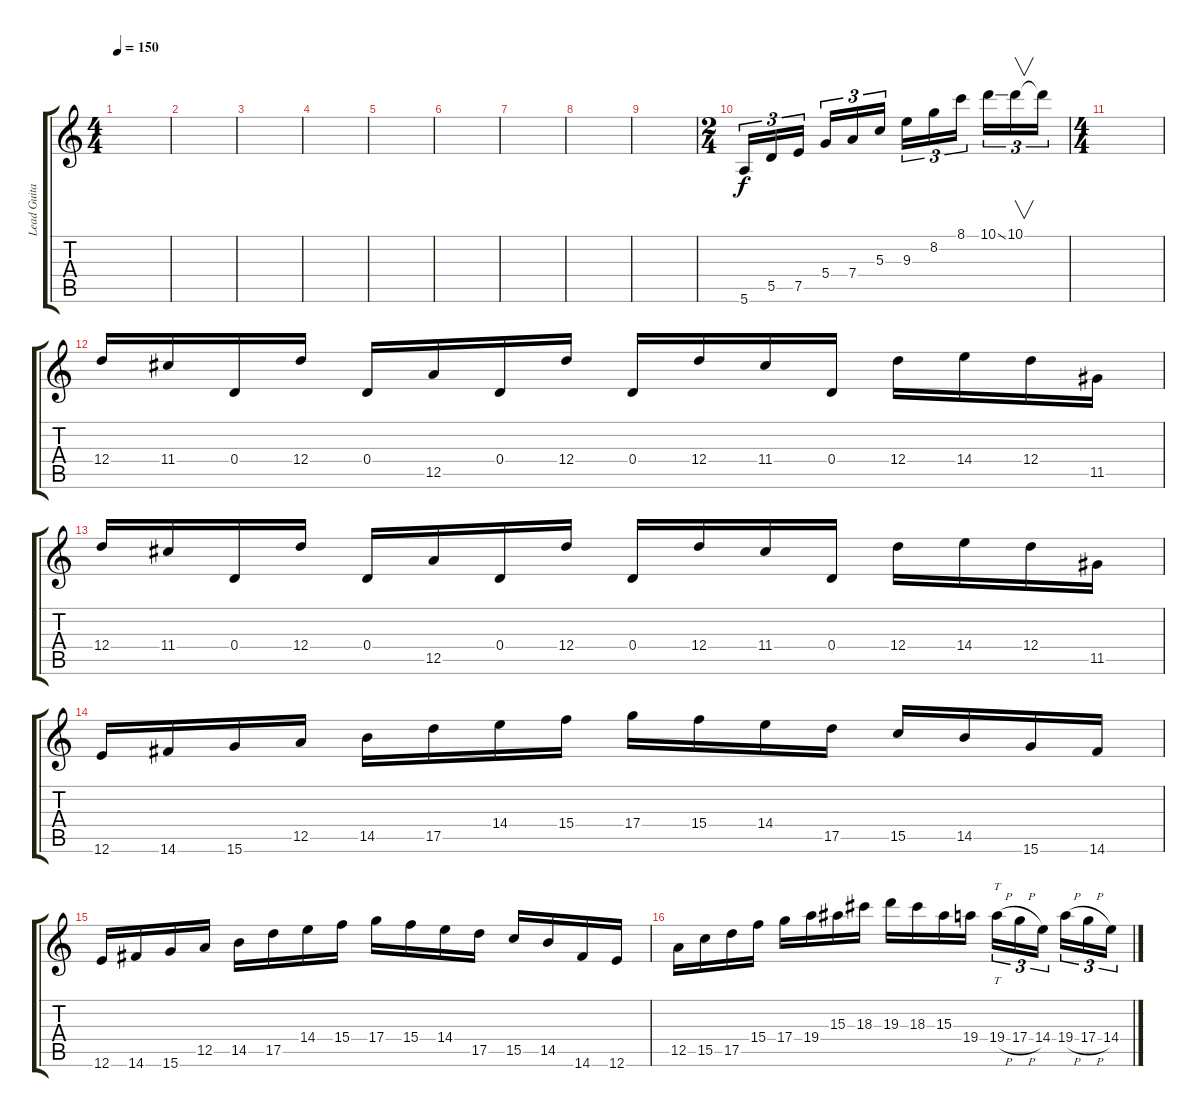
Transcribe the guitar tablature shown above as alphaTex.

\track ("Lead Guitar" "Lead Guita") {instrument distortionguitar}
\staff {score tabs}
\tuning (E4 B3 G3 D3 A2 E2) {hide}
\ts (4 4)
\tempo 150
\clef g2
\ks c
|
|
|
|
|
|
|
|
|
\ts (2 4)
5.6.16{tu (3 2)} 5.5.16{tu (3 2)} 7.5.16{tu (3 2)} 5.4.16{tu (3 2)} 7.4.16{tu (3 2)} 5.3.16{tu (3 2)} 9.3.16{tu (3 2)} 8.2.16{tu (3 2)} 8.1.16{tu (3 2)} 10.1{ss}.16{tu (3 2)} 10.1.16{v tu (3 2)} 10.1{t}.16{tu (3 2)} |
\ts (4 4)
|
12.4.16 11.4.16 0.4.16 12.4.16 0.4.16 12.5.16 0.4.16 12.4.16 0.4.16 12.4.16 11.4.16 0.4.16 12.4.16 14.4.16 12.4.16 11.5.16 |
12.4.16 11.4.16 0.4.16 12.4.16 0.4.16 12.5.16 0.4.16 12.4.16 0.4.16 12.4.16 11.4.16 0.4.16 12.4.16 14.4.16 12.4.16 11.5.16 |
12.6.16 14.6.16 15.6.16 12.5.16 14.5.16 17.5.16 14.4.16 15.4.16 17.4.16 15.4.16 14.4.16 17.5.16 15.5.16 14.5.16 15.6.16 14.6.16 |
12.6.16 14.6.16 15.6.16 12.5.16 14.5.16 17.5.16 14.4.16 15.4.16 17.4.16 15.4.16 14.4.16 17.5.16 15.5.16 14.5.16 14.6.16 12.6.16 |
12.5.16 15.5.16 17.5.16 15.4.16 17.4.16 19.4.16 15.3.16 18.3.16 19.3.16 18.3.16 15.3.16 19.4.16 19.4{h}.16{tt tu (3 2)} 17.4{h}.16{tu (3 2)} 14.4.16{tu (3 2)} 19.4{h}.16{tu (3 2)} 17.4{h}.16{tu (3 2)} 14.4.16{tu (3 2)}
